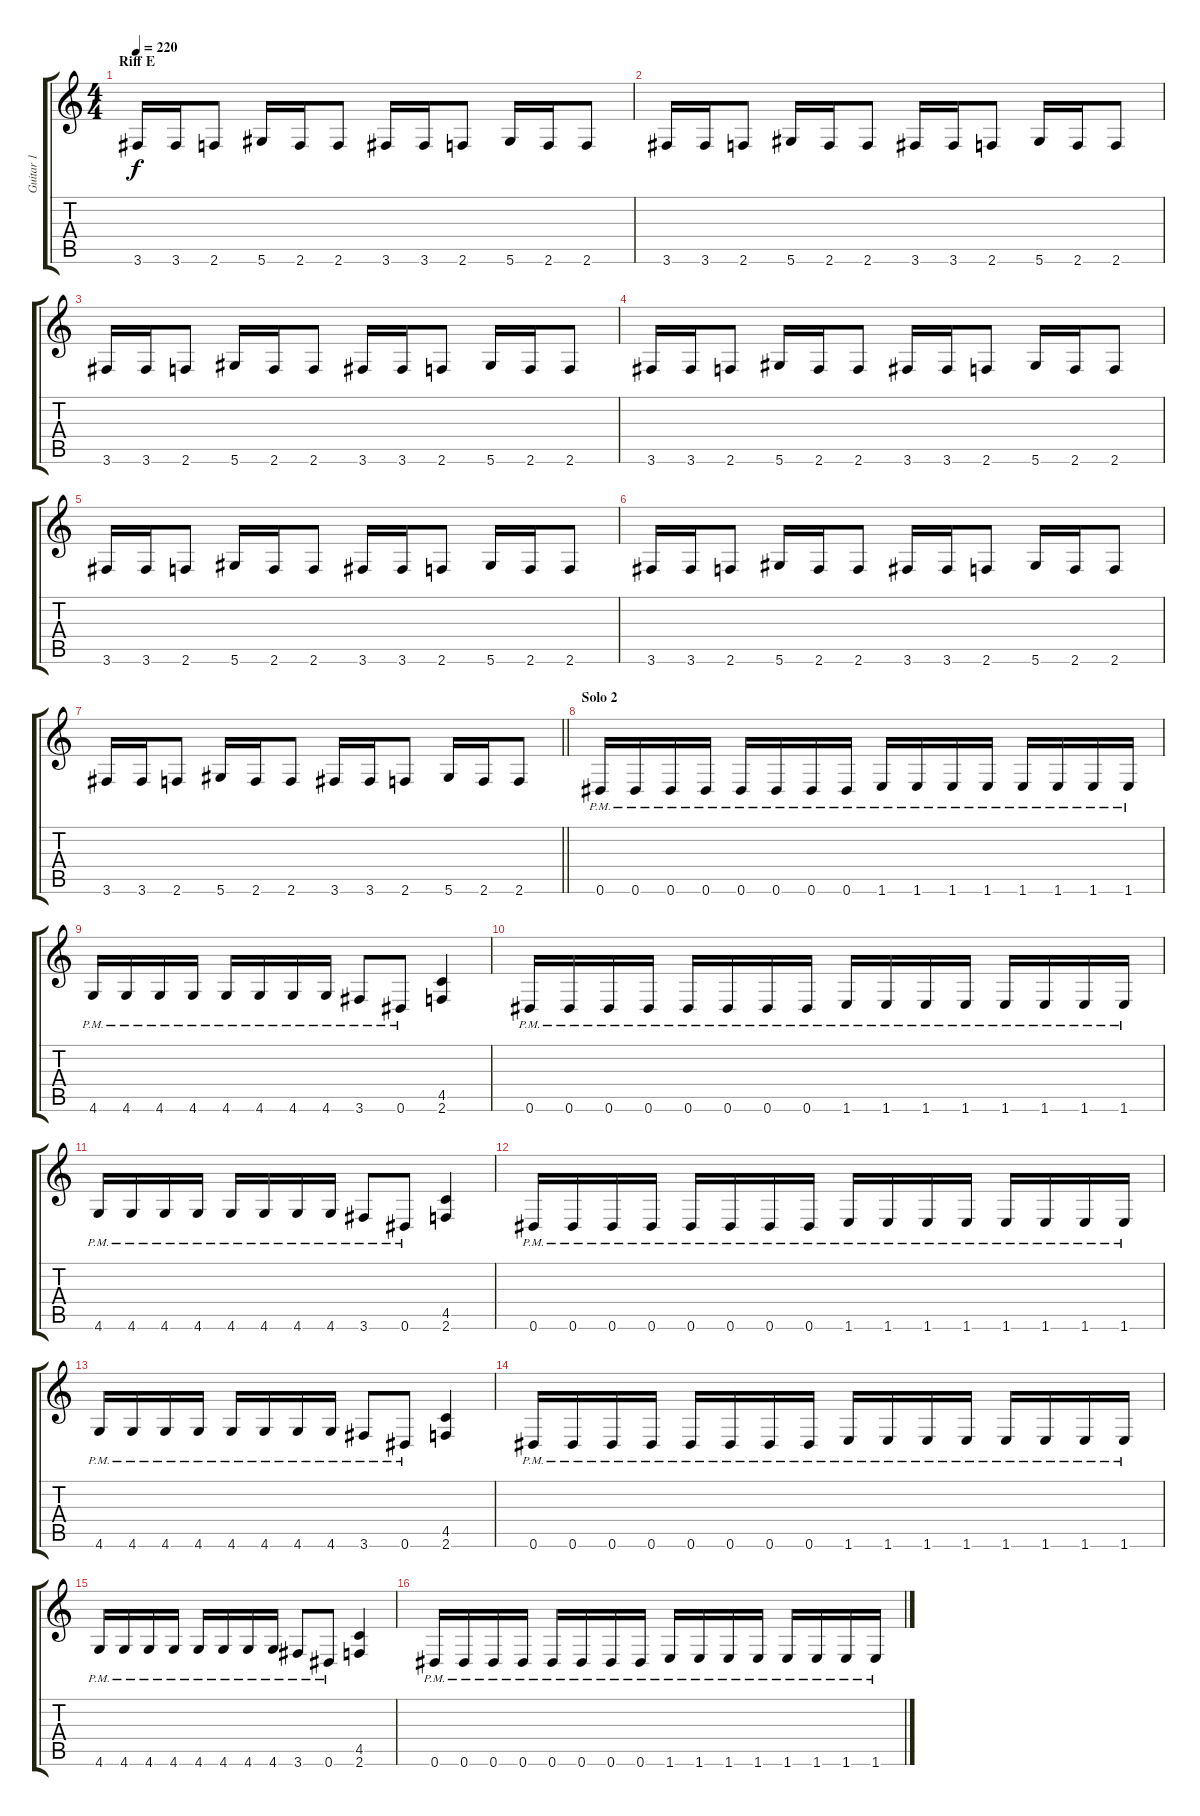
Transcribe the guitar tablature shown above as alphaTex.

\track ("Guitar 1" "Guitar 1") {instrument distortionguitar}
\staff {score tabs}
\tuning (Eb4 Bb3 Gb3 Db3 Ab2 Eb2) {hide}
\ts (4 4)
\section ("" "Riff E")
\tempo 220
\clef g2
\ks c
3.6.16{dy f} 3.6.16 2.6.8 5.6.16 2.6.16 2.6.8 3.6.16 3.6.16 2.6.8 5.6.16 2.6.16 2.6.8 |
3.6.16 3.6.16 2.6.8 5.6.16 2.6.16 2.6.8 3.6.16 3.6.16 2.6.8 5.6.16 2.6.16 2.6.8 |
3.6.16 3.6.16 2.6.8 5.6.16 2.6.16 2.6.8 3.6.16 3.6.16 2.6.8 5.6.16 2.6.16 2.6.8 |
3.6.16 3.6.16 2.6.8 5.6.16 2.6.16 2.6.8 3.6.16 3.6.16 2.6.8 5.6.16 2.6.16 2.6.8 |
3.6.16 3.6.16 2.6.8 5.6.16 2.6.16 2.6.8 3.6.16 3.6.16 2.6.8 5.6.16 2.6.16 2.6.8 |
3.6.16 3.6.16 2.6.8 5.6.16 2.6.16 2.6.8 3.6.16 3.6.16 2.6.8 5.6.16 2.6.16 2.6.8 |
\barLineRight lightlight
3.6.16 3.6.16 2.6.8 5.6.16 2.6.16 2.6.8 3.6.16 3.6.16 2.6.8 5.6.16 2.6.16 2.6.8 |
\section ("" "Solo 2")
0.6{pm}.16 0.6{pm}.16 0.6{pm}.16 0.6{pm}.16 0.6{pm}.16 0.6{pm}.16 0.6{pm}.16 0.6{pm}.16 1.6{pm}.16 1.6{pm}.16 1.6{pm}.16 1.6{pm}.16 1.6{pm}.16 1.6{pm}.16 1.6{pm}.16 1.6{pm}.16 |
4.6{pm}.16 4.6{pm}.16 4.6{pm}.16 4.6{pm}.16 4.6{pm}.16 4.6{pm}.16 4.6{pm}.16 4.6{pm}.16 3.6{pm}.8 0.6{pm}.8 (4.5 2.6).4 |
0.6{pm}.16 0.6{pm}.16 0.6{pm}.16 0.6{pm}.16 0.6{pm}.16 0.6{pm}.16 0.6{pm}.16 0.6{pm}.16 1.6{pm}.16 1.6{pm}.16 1.6{pm}.16 1.6{pm}.16 1.6{pm}.16 1.6{pm}.16 1.6{pm}.16 1.6{pm}.16 |
4.6{pm}.16 4.6{pm}.16 4.6{pm}.16 4.6{pm}.16 4.6{pm}.16 4.6{pm}.16 4.6{pm}.16 4.6{pm}.16 3.6{pm}.8 0.6{pm}.8 (4.5 2.6).4 |
0.6{pm}.16 0.6{pm}.16 0.6{pm}.16 0.6{pm}.16 0.6{pm}.16 0.6{pm}.16 0.6{pm}.16 0.6{pm}.16 1.6{pm}.16 1.6{pm}.16 1.6{pm}.16 1.6{pm}.16 1.6{pm}.16 1.6{pm}.16 1.6{pm}.16 1.6{pm}.16 |
4.6{pm}.16 4.6{pm}.16 4.6{pm}.16 4.6{pm}.16 4.6{pm}.16 4.6{pm}.16 4.6{pm}.16 4.6{pm}.16 3.6{pm}.8 0.6{pm}.8 (4.5 2.6).4 |
0.6{pm}.16 0.6{pm}.16 0.6{pm}.16 0.6{pm}.16 0.6{pm}.16 0.6{pm}.16 0.6{pm}.16 0.6{pm}.16 1.6{pm}.16 1.6{pm}.16 1.6{pm}.16 1.6{pm}.16 1.6{pm}.16 1.6{pm}.16 1.6{pm}.16 1.6{pm}.16 |
4.6{pm}.16 4.6{pm}.16 4.6{pm}.16 4.6{pm}.16 4.6{pm}.16 4.6{pm}.16 4.6{pm}.16 4.6{pm}.16 3.6{pm}.8 0.6{pm}.8 (4.5 2.6).4 |
0.6{pm}.16 0.6{pm}.16 0.6{pm}.16 0.6{pm}.16 0.6{pm}.16 0.6{pm}.16 0.6{pm}.16 0.6{pm}.16 1.6{pm}.16 1.6{pm}.16 1.6{pm}.16 1.6{pm}.16 1.6{pm}.16 1.6{pm}.16 1.6{pm}.16 1.6{pm}.16
